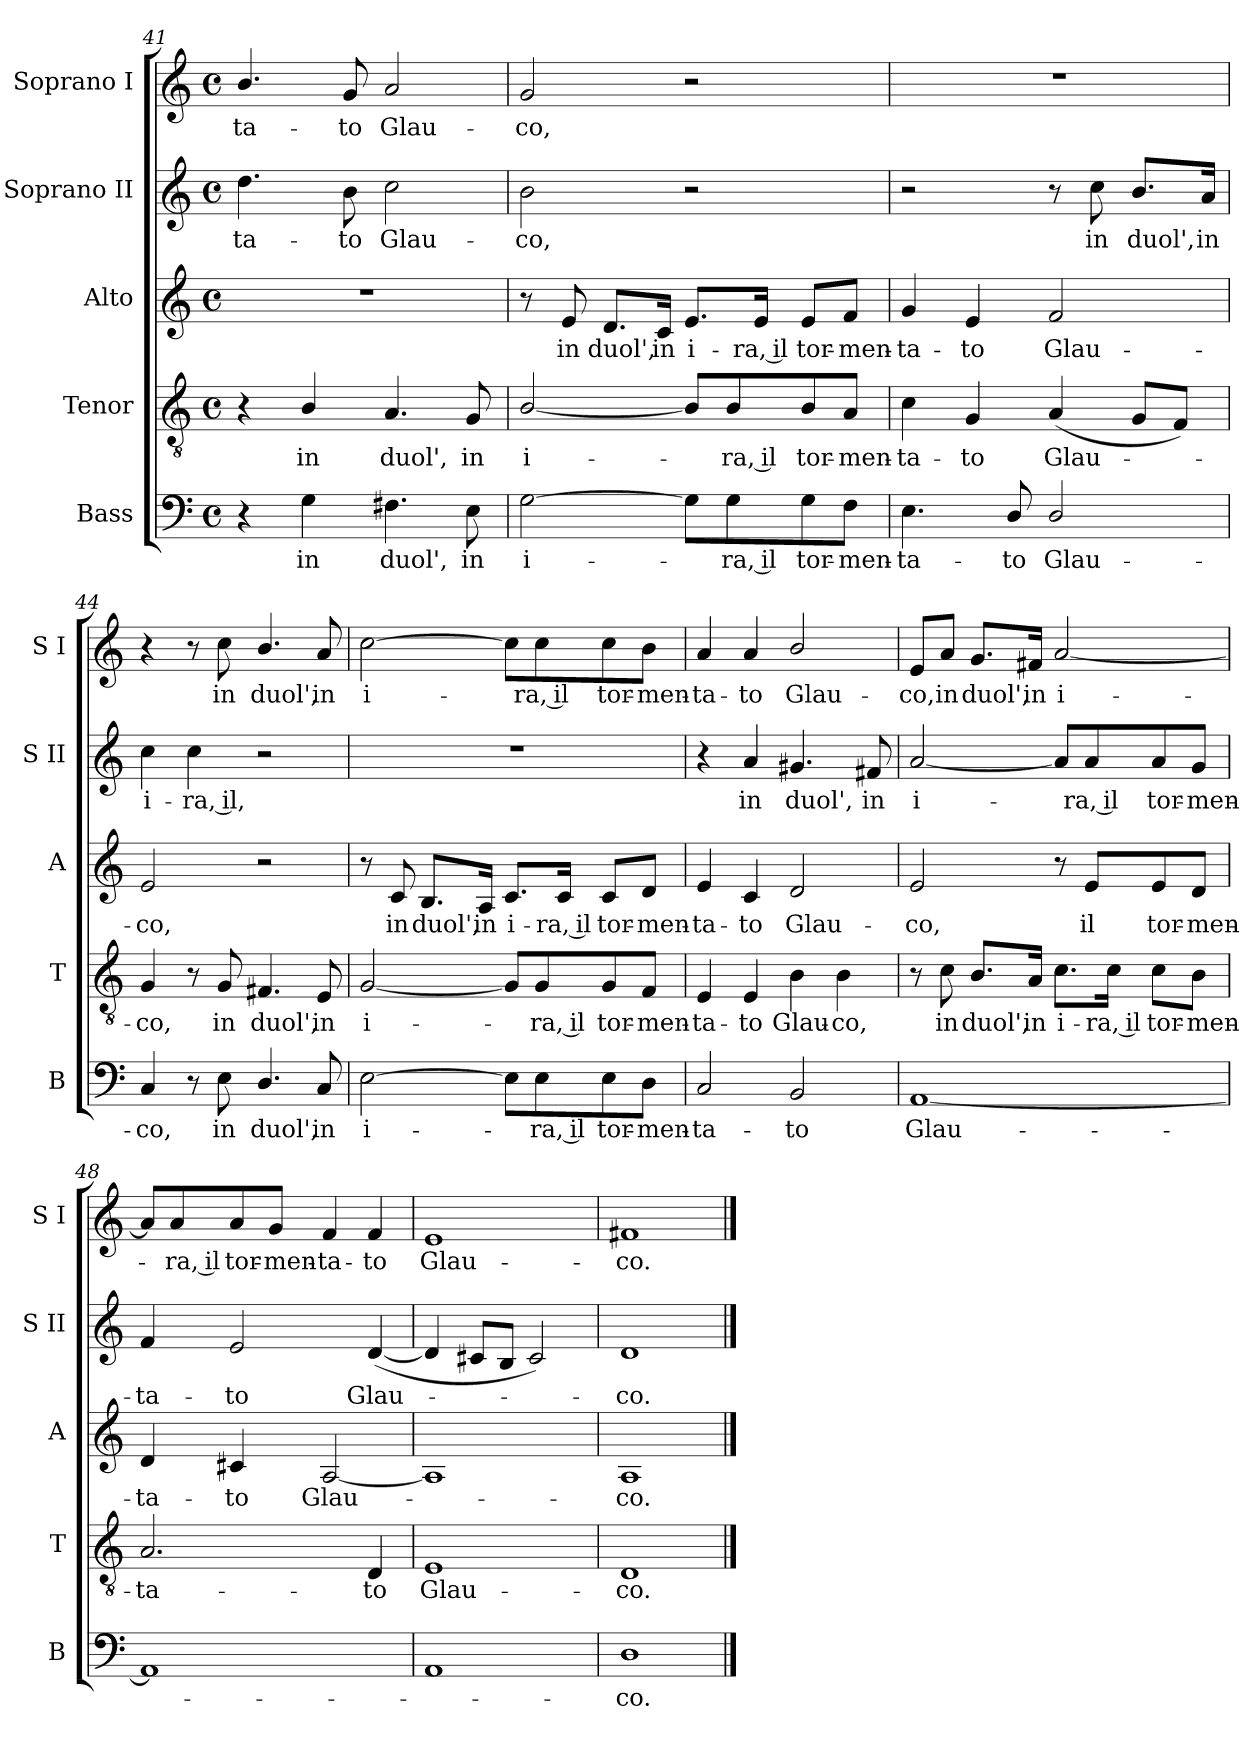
**kern	**text	**kern	**text	**kern	**text	**kern	**text	**kern	**text
*part5	*part5	*part4	*part4	*part3	*part3	*part2	*part2	*part1	*part1
*staff5	*staff5	*staff4	*staff4	*staff3	*staff3	*staff2	*staff2	*staff1	*staff1
*I"Bass	*	*I"Tenor	*	*I"Alto	*	*I"Soprano II	*	*I"Soprano I	*
*I'B	*	*I'T	*	*I'A	*	*I'S II	*	*I'S I	*
*clefF4	*	*clefGv2	*	*clefG2	*	*clefG2	*	*clefG2	*
*k[]	*	*k[]	*	*k[]	*	*k[]	*	*k[]	*
*M4/4	*	*M4/4	*	*M4/4	*	*M4/4	*	*M4/4	*
*met(c)	*	*met(c)	*	*met(c)	*	*met(c)	*	*met(c)	*
=41	=41	=41	=41	=41	=41	=41	=41	=41	=41
!	!	!	!	!	!	!	!LO:LY:b	!	!LO:LY:b
4r	.	4r	.	1r	.	4.dd\	-ta-	4.b/	-ta-
!	!LO:LY:b	!	!LO:LY:b	!	!	!	!	!	!
4G\	in	4B/	in	.	.	.	.	.	.
!	!	!	!	!	!	!	!LO:LY:b	!	!LO:LY:b
.	.	.	.	.	.	8b\	-to	8g/	-to
!	!LO:LY:b	!	!LO:LY:b	!	!	!	!LO:LY:b	!	!LO:LY:b
4.F#X\	duol',	4.A/	duol',	.	.	2cc\	Glau-	2a/	Glau-
!	!LO:LY:b	!	!LO:LY:b	!	!	!	!	!	!
8E\	in	8G/	in	.	.	.	.	.	.
!!LO:LB:g=z
=42	=42	=42	=42	=42	=42	=42	=42	=42	=42
!	!LO:LY:b	!	!LO:LY:b	!	!	!	!LO:LY:b	!	!LO:LY:b
[2G\	i-	[2B/	i-	8r	.	2b\	-co,	2g/	-co,
!	!	!	!	!	!LO:LY:b	!	!	!	!
.	.	.	.	8e/	in	.	.	.	.
!	!	!	!	!	!LO:LY:b	!	!	!	!
.	.	.	.	8.d/L	duol',	.	.	.	.
!	!	!	!	!	!LO:LY:b	!	!	!	!
.	.	.	.	16c/Jk	in	.	.	.	.
!	!	!	!	!	!LO:LY:b	!	!	!	!
8G\L]	.	8B/L]	.	8.e/L	i-	2r	.	2r	.
!	!LO:LY:b	!	!LO:LY:b	!	!	!	!	!	!
8G\	ra, il	8B/	ra, il	.	.	.	.	.	.
!	!	!	!	!	!LO:LY:b	!	!	!	!
.	.	.	.	16e/Jk	-ra, il	.	.	.	.
!	!LO:LY:b	!	!LO:LY:b	!	!LO:LY:b	!	!	!	!
8G\	tor-	8B/	tor-	8e/L	tor-	.	.	.	.
!	!LO:LY:b	!	!LO:LY:b	!	!LO:LY:b	!	!	!	!
8F\J	-men-	8A/J	-men-	8f/J	-men-	.	.	.	.
=43	=43	=43	=43	=43	=43	=43	=43	=43	=43
!	!LO:LY:b	!	!LO:LY:b	!	!LO:LY:b	!	!	!	!
4.E\	-ta-	4c\	-ta-	4g/	-ta-	2r	.	1r	.
!	!	!	!LO:LY:b	!	!LO:LY:b	!	!	!	!
.	.	4G/	-to	4e/	-to	.	.	.	.
!	!LO:LY:b	!	!	!	!	!	!	!	!
8D/	-to	.	.	.	.	.	.	.	.
!	!LO:LY:b	!	!LO:LY:b	!	!LO:LY:b	!	!	!	!
2D/	Glau-	(<4A/	Glau-	2f/	Glau-	8r	.	.	.
!	!	!	!	!	!	!	!LO:LY:b	!	!
.	.	.	.	.	.	8cc\	in	.	.
!	!	!	!	!	!	!	!LO:LY:b	!	!
.	.	8G/L	.	.	.	8.b/L	duol',	.	.
.	.	8F/J)	.	.	.	.	.	.	.
!	!	!	!	!	!	!	!LO:LY:b	!	!
.	.	.	.	.	.	16a/Jk	in	.	.
=44	=44	=44	=44	=44	=44	=44	=44	=44	=44
!	!LO:LY:b	!	!LO:LY:b	!	!LO:LY:b	!	!LO:LY:b	!	!
4C/	-co,	4G/	co,	2e/	-co,	4cc\	i-	4r	.
!	!	!	!	!	!	!	!LO:LY:b	!	!
8r	.	8r	.	.	.	4cc\	-ra, il,	8r	.
!	!LO:LY:b	!	!LO:LY:b	!	!	!	!	!	!LO:LY:b
8E\	in	8G/	in	.	.	.	.	8cc\	in
!	!LO:LY:b	!	!LO:LY:b	!	!	!	!	!	!LO:LY:b
4.D/	duol',	4.F#X/	duol',	2r	.	2r	.	4.b/	duol',
!	!LO:LY:b	!	!LO:LY:b	!	!	!	!	!	!LO:LY:b
8C/	in	8E/	in	.	.	.	.	8a/	in
=45	=45	=45	=45	=45	=45	=45	=45	=45	=45
!	!LO:LY:b	!	!LO:LY:b	!	!	!	!	!	!LO:LY:b
[2E\	i-	[2G/	i-	8r	.	1r	.	[2cc\	i-
!	!	!	!	!	!LO:LY:b	!	!	!	!
.	.	.	.	8c/	in	.	.	.	.
!	!	!	!	!	!LO:LY:b	!	!	!	!
.	.	.	.	8.B/L	duol',	.	.	.	.
!	!	!	!	!	!LO:LY:b	!	!	!	!
.	.	.	.	16A/Jk	in	.	.	.	.
!	!	!	!	!	!LO:LY:b	!	!	!	!
8E\L]	.	8G/L]	.	8.c/L	i-	.	.	8cc\L]	.
!	!LO:LY:b	!	!LO:LY:b	!	!	!	!	!	!LO:LY:b
8E\	ra, il	8G/	ra, il	.	.	.	.	8cc\	ra, il
!	!	!	!	!	!LO:LY:b	!	!	!	!
.	.	.	.	16c/Jk	-ra, il	.	.	.	.
!	!LO:LY:b	!	!LO:LY:b	!	!LO:LY:b	!	!	!	!LO:LY:b
8E\	tor-	8G/	tor-	8c/L	tor-	.	.	8cc\	tor-
!	!LO:LY:b	!	!LO:LY:b	!	!LO:LY:b	!	!	!	!LO:LY:b
8D\J	-men-	8F/J	-men-	8d/J	-men-	.	.	8b\J	-men-
!!LO:PB:g=z
=46	=46	=46	=46	=46	=46	=46	=46	=46	=46
!	!LO:LY:b	!	!LO:LY:b	!	!LO:LY:b	!	!	!	!LO:LY:b
2C/	-ta-	4E/	-ta-	4e/	-ta-	4r	.	4a/	-ta-
!	!	!	!LO:LY:b	!	!LO:LY:b	!	!LO:LY:b	!	!LO:LY:b
.	.	4E/	-to	4c/	-to	4a/	in	4a/	-to
!	!LO:LY:b	!	!LO:LY:b	!	!LO:LY:b	!	!LO:LY:b	!	!LO:LY:b
2BB/	-to	4B\	Glau-	2d/	Glau-	4.g#X/	duol',	2b/	Glau-
!	!	!	!LO:LY:b	!	!	!	!	!	!
.	.	4B\	-co,	.	.	.	.	.	.
!	!	!	!	!	!	!	!LO:LY:b	!	!
.	.	.	.	.	.	8f#X/	in	.	.
=47	=47	=47	=47	=47	=47	=47	=47	=47	=47
!	!LO:LY:b	!	!	!	!LO:LY:b	!	!LO:LY:b	!	!LO:LY:b
[1AA	Glau-	8r	.	2e/	-co,	[2a/	i-	8e/L	-co,
!	!	!	!LO:LY:b	!	!	!	!	!	!LO:LY:b
.	.	8c\	in	.	.	.	.	8a/J	in
!	!	!	!LO:LY:b	!	!	!	!	!	!LO:LY:b
.	.	8.B/L	duol',	.	.	.	.	8.g/L	duol',
!	!	!	!LO:LY:b	!	!	!	!	!	!LO:LY:b
.	.	16A/Jk	in	.	.	.	.	16f#X/Jk	in
!	!	!	!LO:LY:b	!	!	!	!	!	!LO:LY:b
.	.	8.c\L	i-	8r	.	8a/L]	.	[2a/	i-
!	!	!	!	!	!LO:LY:b	!	!LO:LY:b	!	!
.	.	.	.	8e/L	il	8a/	ra, il	.	.
!	!	!	!LO:LY:b	!	!	!	!	!	!
.	.	16c\Jk	-ra, il	.	.	.	.	.	.
!	!	!	!LO:LY:b	!	!LO:LY:b	!	!LO:LY:b	!	!
.	.	8c\L	tor-	8e/	tor-	8a/	tor-	.	.
!	!	!	!LO:LY:b	!	!LO:LY:b	!	!LO:LY:b	!	!
.	.	8B\J	-men-	8d/J	-men-	8g/J	-men-	.	.
=48	=48	=48	=48	=48	=48	=48	=48	=48	=48
*	*	*	*	*	*	*	*	*MM83	*
!	!	!	!LO:LY:b	!	!LO:LY:b	!	!LO:LY:b	!	!
1AA]	.	2.A/	-ta-	4d/	-ta-	4f/	-ta-	8a/L]	.
*	*	*	*	*	*	*	*	*MM82	*
!	!	!	!	!	!	!	!	!	!LO:LY:b
.	.	.	.	.	.	.	.	8a/	ra, il
*	*	*	*	*	*	*	*	*MM82	*
!	!	!	!	!	!LO:LY:b	!	!LO:LY:b	!	!LO:LY:b
.	.	.	.	4c#X/	-to	2e/	-to	8a/	tor-
*	*	*	*	*	*	*	*	*MM81	*
!	!	!	!	!	!	!	!	!	!LO:LY:b
.	.	.	.	.	.	.	.	8g/J	-men-
*	*	*	*	*	*	*	*	*MM80	*
!	!	!	!	!	!LO:LY:b	!	!	!	!LO:LY:b
.	.	.	.	[2A/	Glau-	.	.	4f/	-ta-
*	*	*	*	*	*	*	*	*MM78	*
!	!	!	!LO:LY:b	!	!	!	!LO:LY:b	!	!LO:LY:b
.	.	4D/	-to	.	.	(<[4d/	Glau-	4f/	-to
=49	=49	=49	=49	=49	=49	=49	=49	=49	=49
*	*	*	*	*	*	*	*	*MM74	*
!	!	!	!LO:LY:b	!	!	!	!	!	!LO:LY:b
1AA	.	1E	Glau-	1A]	.	4d/]	.	1e	Glau-
.	.	.	.	.	.	8c#X/L	.	.	.
.	.	.	.	.	.	8B/J	.	.	.
.	.	.	.	.	.	2c#/)	.	.	.
=50	=50	=50	=50	=50	=50	=50	=50	=50	=50
*	*	*	*	*	*	*	*	*MM72	*
!	!LO:LY:b	!	!LO:LY:b	!	!LO:LY:b	!	!LO:LY:b	!	!LO:LY:b
1D	co.	1D	-co.	1A	co.	1d	co.	1f#X	-co.
==	==	==	==	==	==	==	==	==	==
*-	*-	*-	*-	*-	*-	*-	*-	*-	*-
